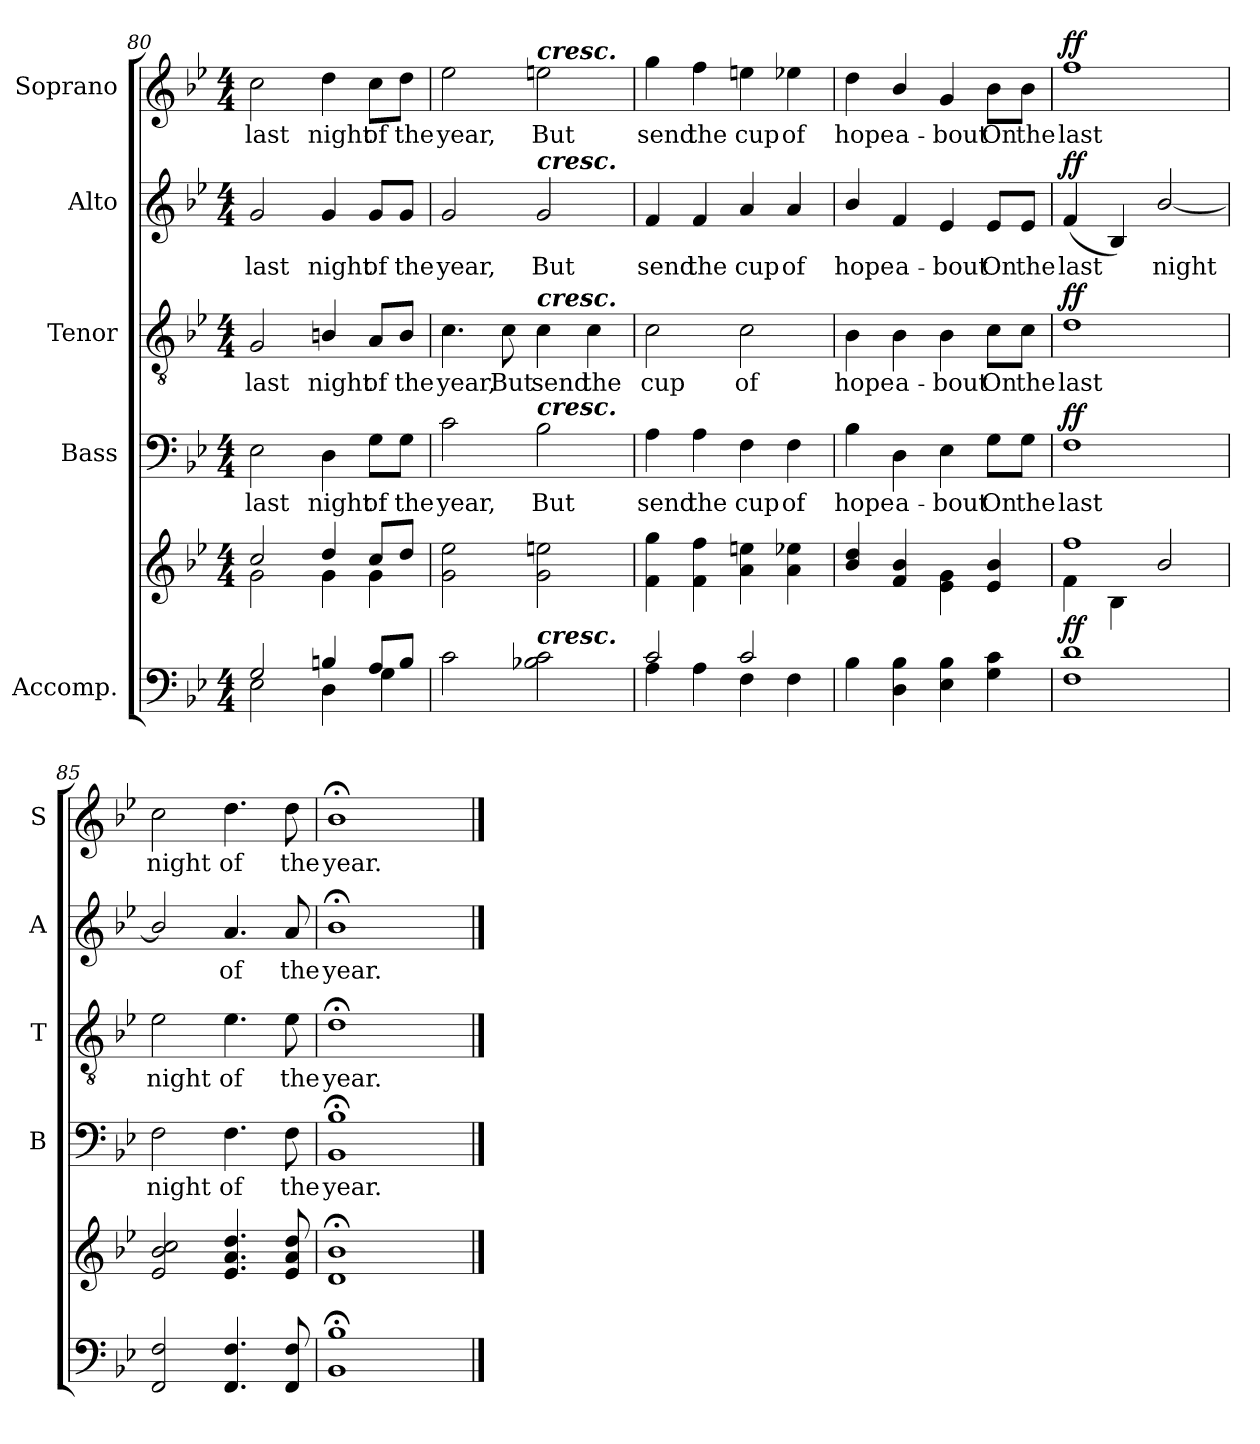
**kern	**kern	**dynam	**kern	**text	**dynam	**kern	**text	**dynam	**kern	**text	**dynam	**kern	**text	**dynam
*part5	*part5	*part5	*part4	*part4	*part4	*part3	*part3	*part3	*part2	*part2	*part2	*part1	*part1	*part1
*staff6	*staff5	*staff5/6	*staff4	*staff4	*staff4	*staff3	*staff3	*staff3	*staff2	*staff2	*staff2	*staff1	*staff1	*staff1
*I"Accomp.	*	*	*I"Bass	*	*	*I"Tenor	*	*	*I"Alto	*	*	*I"Soprano	*	*
*	*	*	*I'B	*	*	*I'T	*	*	*I'A	*	*	*I'S	*	*
!!LO:LB:g=z
*clefF4	*clefG2	*	*clefF4	*	*	*clefGv2	*	*	*clefG2	*	*	*clefG2	*	*
*k[b-e-]	*k[b-e-]	*	*k[b-e-]	*	*	*k[b-e-]	*	*	*k[b-e-]	*	*	*k[b-e-]	*	*
*B-:	*B-:	*	*B-:	*	*	*B-:	*	*	*B-:	*	*	*B-:	*	*
*M4/4	*M4/4	*	*M4/4	*	*	*M4/4	*	*	*M4/4	*	*	*M4/4	*	*
=80	=80	=80	=80	=80	=80	=80	=80	=80	=80	=80	=80	=80	=80	=80
*^	*^	*	*	*	*	*	*	*	*	*	*	*	*	*
!	!	!	!	!	!	!LO:LY:b	!	!	!LO:LY:b	!	!	!LO:LY:b	!	!	!LO:LY:b	!
2G/	2E-	2cc/	2g\	.	2E-	last	.	2G	last	.	2g	last	.	2cc	last	.
!	!	!	!	!	!	!LO:LY:b	!	!	!LO:LY:b	!	!	!LO:LY:b	!	!	!LO:LY:b	!
4Bn/	4D	4dd/	4g\	.	4D	night	.	4Bn/	night	.	4g	night	.	4dd	night	.
!	!	!	!	!	!	!LO:LY:b	!	!	!LO:LY:b	!	!	!LO:LY:b	!	!	!LO:LY:b	!
8A/L	4G	8cc/L	4g\	.	8G\L	of	.	8A/L	of	.	8g/L	of	.	8cc\L	of	.
!	!	!	!	!	!	!LO:LY:b	!	!	!LO:LY:b	!	!	!LO:LY:b	!	!	!LO:LY:b	!
8B/J	.	8dd/J	.	.	8G\J	the	.	8B/J	the	.	8g/J	the	.	8dd\J	the	.
=81	=81	=81	=81	=81	=81	=81	=81	=81	=81	=81	=81	=81	=81	=81	=81	=81
!	!	!	!	!	!	!LO:LY:b	!	!	!LO:LY:b	!	!	!LO:LY:b	!	!	!LO:LY:b	!
2c\	1ryy	2g\ 2ee-\	2ryy	.	2c	year,	.	4.c	year,	.	2g	year,	.	2ee-	year,	.
!	!	!	!	!	!	!	!	!	!LO:LY:b	!	!	!	!	!	!	!
.	.	.	.	.	.	.	.	8c	But	.	.	.	.	.	.	.
!	!	!	!	!	!	!	!	!	!	!	!	!	!	!LO:TX:a:Bi:t=cresc.	!	!
!	!	!	!	!	!	!	!	!	!	!	!LO:TX:a:Bi:t=cresc.	!	!	!	!	!
!	!	!	!	!	!	!	!	!LO:TX:a:Bi:t=cresc.	!	!	!	!	!	!	!	!
!	!	!	!	!	!LO:TX:a:Bi:t=cresc.	!	!	!	!	!	!	!	!	!	!	!
!LO:TX:a:Bi:t=cresc.	!	!	!	!	!	!	!	!	!	!	!	!	!	!	!	!
!	!	!	!	!	!	!LO:LY:b	!	!	!LO:LY:b	!	!	!LO:LY:b	!	!	!LO:LY:b	!
2B-X\ 2c\	.	2g\ 2een\	2ryy	.	2B-	But	.	4c	send	.	2g	But	.	2een	But	.
!	!	!	!	!	!	!	!	!	!LO:LY:b	!	!	!	!	!	!	!
.	.	.	.	.	.	.	.	4c	the	.	.	.	.	.	.	.
=82	=82	=82	=82	=82	=82	=82	=82	=82	=82	=82	=82	=82	=82	=82	=82	=82
!	!	!	!	!	!	!LO:LY:b	!	!	!LO:LY:b	!	!	!LO:LY:b	!	!	!LO:LY:b	!
2c/	4A	4f\ 4gg\	2ryy	.	4A	send	.	2c	cup	.	4f	send	.	4gg	send	.
!	!	!	!	!	!	!LO:LY:b	!	!	!	!	!	!LO:LY:b	!	!	!LO:LY:b	!
.	4A	4f\ 4ff\	.	.	4A	the	.	.	.	.	4f	the	.	4ff	the	.
!	!	!	!	!	!	!LO:LY:b	!	!	!LO:LY:b	!	!	!LO:LY:b	!	!	!LO:LY:b	!
2c/	4F	4a\ 4een\	2ryy	.	4F	cup	.	2c	of	.	4a	cup	.	4een	cup	.
!	!	!	!	!	!	!LO:LY:b	!	!	!	!	!	!LO:LY:b	!	!	!LO:LY:b	!
.	4F	4a\ 4ee-X\	.	.	4F	of	.	.	.	.	4a	of	.	4ee-X	of	.
=83	=83	=83	=83	=83	=83	=83	=83	=83	=83	=83	=83	=83	=83	=83	=83	=83
!	!	!	!	!	!	!LO:LY:b	!	!	!LO:LY:b	!	!	!LO:LY:b	!	!	!LO:LY:b	!
4B-\	1ryy	4b-/ 4dd/	1ryy	.	4B-	hope	.	4B-	hope	.	4b-/	hope	.	4dd	hope	.
!	!	!	!	!	!	!LO:LY:b	!	!	!LO:LY:b	!	!	!LO:LY:b	!	!	!LO:LY:b	!
4D\ 4B-\	.	4f/ 4b-/	.	.	4D	a-	.	4B-	a-	.	4f	a-	.	4b-/	a-	.
!	!	!	!	!	!	!LO:LY:b	!	!	!LO:LY:b	!	!	!LO:LY:b	!	!	!LO:LY:b	!
4E-\ 4B-\	.	4e-\ 4g\	.	.	4E-	-bout	.	4B-	-bout	.	4e-	-bout	.	4g	-bout	.
!	!	!	!	!	!	!LO:LY:b	!	!	!LO:LY:b	!	!	!LO:LY:b	!	!	!LO:LY:b	!
4G\ 4c\	.	4e- 4b-	.	.	8G\L	On	.	8c\L	On	.	8e-/L	On	.	8b-\L	On	.
!	!	!	!	!	!	!LO:LY:b	!	!	!LO:LY:b	!	!	!LO:LY:b	!	!	!LO:LY:b	!
.	.	.	.	.	8G\J	the	.	8c\J	the	.	8e-/J	the	.	8b-\J	the	.
=84	=84	=84	=84	=84	=84	=84	=84	=84	=84	=84	=84	=84	=84	=84	=84	=84
!	!	!	!	!LO:DY:b	!	!LO:LY:b	!LO:DY:b	!	!LO:LY:b	!LO:DY:b	!	!LO:LY:b	!LO:DY:b	!	!LO:LY:b	!LO:DY:b
1F/ 1d/	1ryy	1ff	4f\	ff	1F	last	ff	1d	last	ff	(4f	last	ff	1ff	last	ff
.	.	.	4B-\	.	.	.	.	.	.	.	4B-)	.	.	.	.	.
!	!	!	!	!	!	!	!	!	!	!	!	!LO:LY:b	!	!	!	!
.	.	.	2b-/	.	.	.	.	.	.	.	[2b-/	night	.	.	.	.
=85	=85	=85	=85	=85	=85	=85	=85	=85	=85	=85	=85	=85	=85	=85	=85	=85
!	!	!	!	!	!	!LO:LY:b	!	!	!LO:LY:b	!	!	!	!	!	!LO:LY:b	!
2FF/ 2F/	2ryy	2e- 2b- 2cc	2ryy	.	2F	night	.	2e-	night	.	2b-/]	.	.	2cc	night	.
!	!	!	!	!	!	!LO:LY:b	!	!	!LO:LY:b	!	!	!LO:LY:b	!	!	!LO:LY:b	!
4.FF/ 4.F/	2ryy	4.e- 4.a 4.dd	2ryy	.	4.F	of	.	4.e-	of	.	4.a	of	.	4.dd	of	.
!	!	!	!	!	!	!LO:LY:b	!	!	!LO:LY:b	!	!	!LO:LY:b	!	!	!LO:LY:b	!
8FF/ 8F/	.	8e- 8a 8dd	.	.	8F	the	.	8e-	the	.	8a	the	.	8dd	the	.
=86	=86	=86	=86	=86	=86	=86	=86	=86	=86	=86	=86	=86	=86	=86	=86	=86
!	!	!	!	!	!	!LO:LY:b	!	!	!LO:LY:b	!	!	!LO:LY:b	!	!	!LO:LY:b	!
1BB-/;< 1B-/;<	2ryy	1d;< 1b-;<	2ryy	.	1BB-;< 1B-;<	year.	.	1d;<	year.	.	1b-;<	year.	.	1b-;<	year.	.
.	2ryy	.	2ryy	.	.	.	.	.	.	.	.	.	.	.	.	.
*v	*v	*	*	*	*	*	*	*	*	*	*	*	*	*	*	*
*	*v	*v	*	*	*	*	*	*	*	*	*	*	*	*	*
==	==	==	==	==	==	==	==	==	==	==	==	==	==	==
*-	*-	*-	*-	*-	*-	*-	*-	*-	*-	*-	*-	*-	*-	*-
